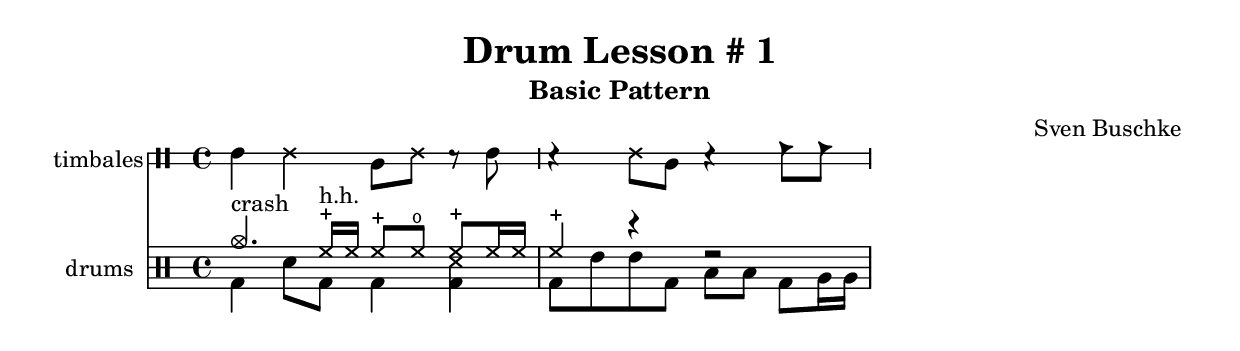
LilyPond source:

\version "2.22.1"
\header {
  title = "Drum Lesson # 1"
  subtitle = "Basic Pattern"
  composer = "Sven Buschke"
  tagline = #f
}

drh = \drummode {
        cymc4.^"crash" hhc16^"h.h." hh hhc8 hho hhc8 hh16 hh
        hhc4 r4 r2
      }
drl = \drummode {
        bd4 sn8 bd bd4 << bd ss >>
        bd8 tommh tommh bd toml toml bd tomfh16 tomfh
      }
timb = \drummode {
         timh4 ssh timl8 ssh r timh r4
         ssh8 timl r4 cb8 cb
       }

\score {
  <<
    \new DrumStaff \with {
      instrumentName = "timbales"
      drumStyleTable = #timbales-style
      \override StaffSymbol.line-count = #2
      \override BarLine.bar-extent = #'(-1 . 1)
    }
    <<
      \timb
    >>
    \new DrumStaff \with { instrumentName = "drums" }
    <<
      \new DrumVoice { \stemUp \drh }
      \new DrumVoice { \stemDown \drl }
    >>
  >>
  \layout { }
  \midi { \tempo 4 = 120 }
}